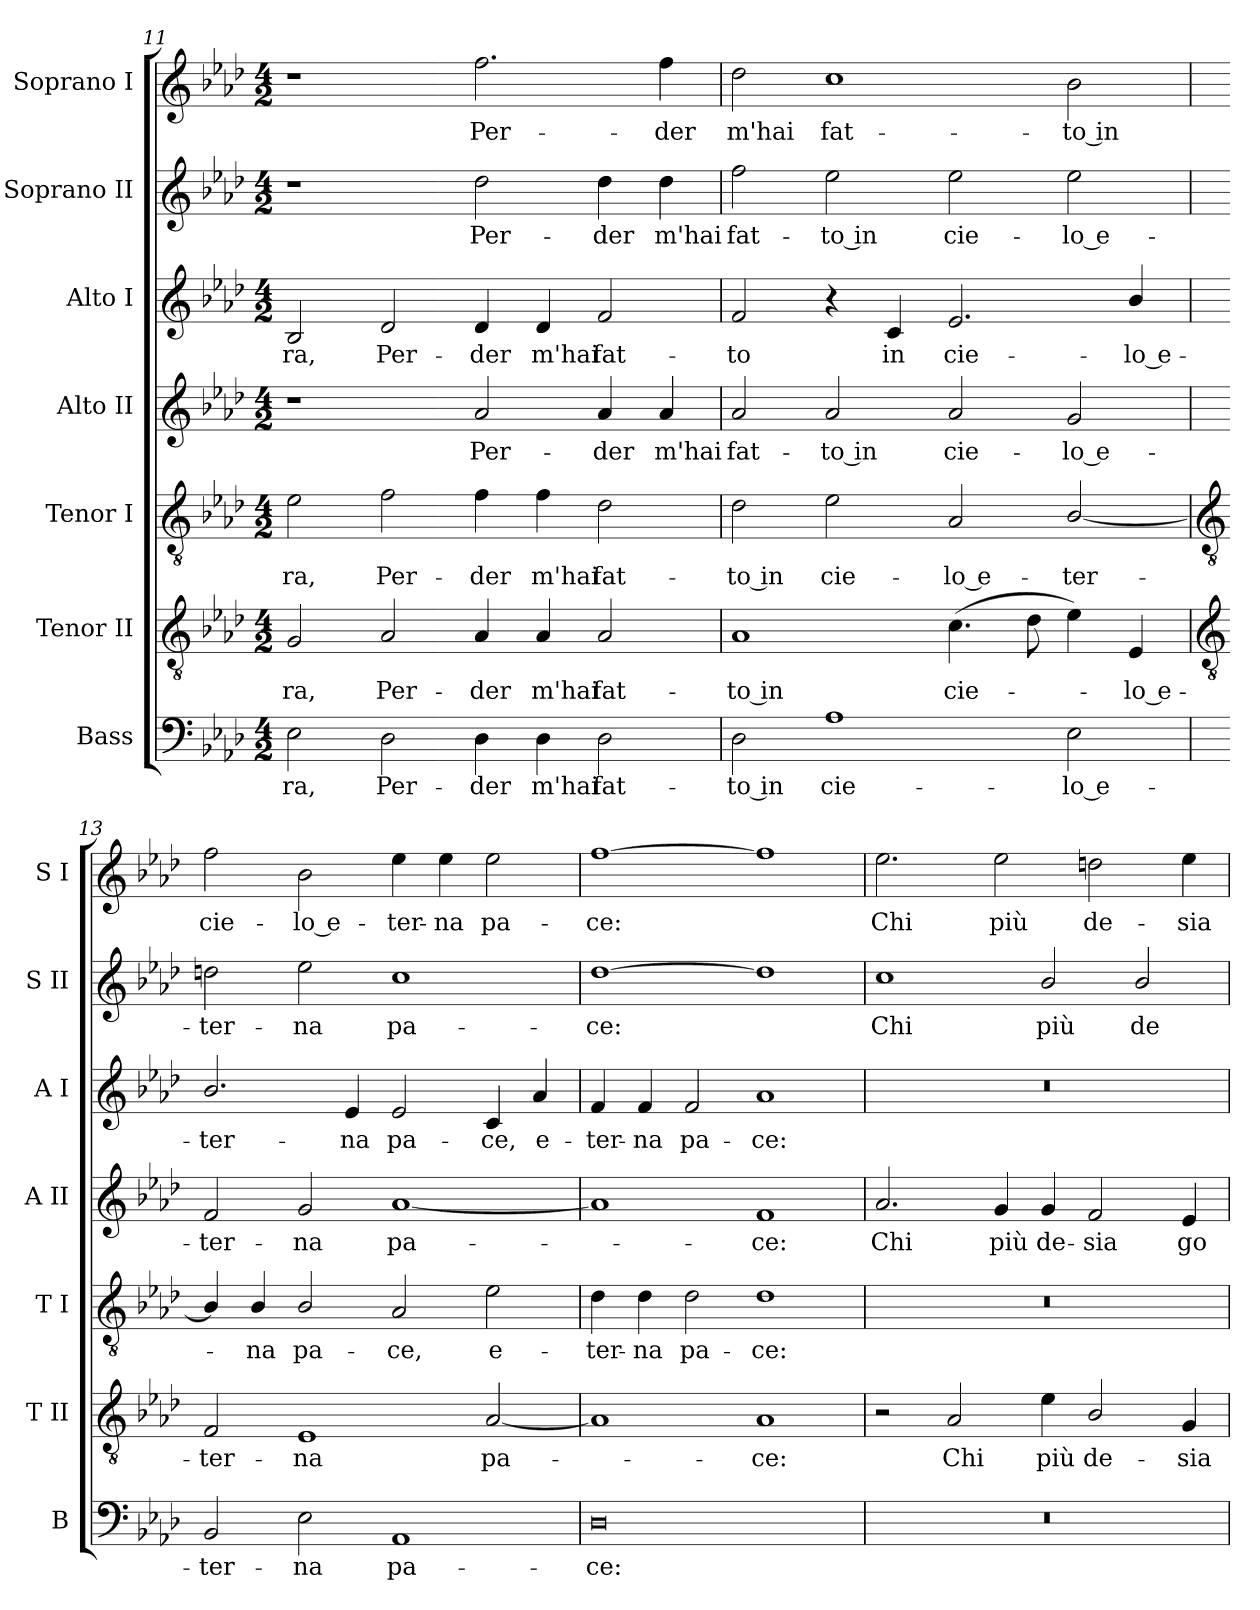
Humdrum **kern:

**kern	**text	**kern	**text	**kern	**text	**kern	**text	**kern	**text	**kern	**text	**kern	**text
*part7	*part7	*part6	*part6	*part5	*part5	*part4	*part4	*part3	*part3	*part2	*part2	*part1	*part1
*staff7	*staff7	*staff6	*staff6	*staff5	*staff5	*staff4	*staff4	*staff3	*staff3	*staff2	*staff2	*staff1	*staff1
*I"Bass	*	*I"Tenor II	*	*I"Tenor I	*	*I"Alto II	*	*I"Alto I	*	*I"Soprano II	*	*I"Soprano I	*
*I'B	*	*I'T II	*	*I'T I	*	*I'A II	*	*I'A I	*	*I'S II	*	*I'S I	*
*clefF4	*	*clefGv2	*	*clefGv2	*	*clefG2	*	*clefG2	*	*clefG2	*	*clefG2	*
*k[b-e-a-d-]	*	*k[b-e-a-d-]	*	*k[b-e-a-d-]	*	*k[b-e-a-d-]	*	*k[b-e-a-d-]	*	*k[b-e-a-d-]	*	*k[b-e-a-d-]	*
*A-:	*	*A-:	*	*A-:	*	*A-:	*	*A-:	*	*A-:	*	*A-:	*
*M4/2	*	*M4/2	*	*M4/2	*	*M4/2	*	*M4/2	*	*M4/2	*	*M4/2	*
=11	=11	=11	=11	=11	=11	=11	=11	=11	=11	=11	=11	=11	=11
!	!LO:LY:b	!	!LO:LY:b	!	!LO:LY:b	!	!	!	!LO:LY:b	!	!	!	!
2E-	-ra,	2G	-ra,	2e-	ra,	1r	.	2B-	-ra,	1r	.	1r	.
!	!LO:LY:b	!	!LO:LY:b	!	!LO:LY:b	!	!	!	!LO:LY:b	!	!	!	!
2D-	Per-	2A-	Per-	2f	Per-	.	.	2d-	Per-	.	.	.	.
!	!LO:LY:b	!	!LO:LY:b	!	!LO:LY:b	!	!LO:LY:b	!	!LO:LY:b	!	!LO:LY:b	!	!LO:LY:b
4D-	-der	4A-	-der	4f	-der	2a-	Per-	4d-	-der	2dd-	Per-	2.ff	Per-
!	!LO:LY:b	!	!LO:LY:b	!	!LO:LY:b	!	!	!	!LO:LY:b	!	!	!	!
4D-	m'hai	4A-	m'hai	4f	m'hai	.	.	4d-	m'hai	.	.	.	.
!	!LO:LY:b	!	!LO:LY:b	!	!LO:LY:b	!	!LO:LY:b	!	!LO:LY:b	!	!LO:LY:b	!	!
2D-	fat-	2A-	fat-	2d-	fat-	4a-	-der	2f	fat-	4dd-	-der	.	.
!	!	!	!	!	!	!	!LO:LY:b	!	!	!	!LO:LY:b	!	!LO:LY:b
.	.	.	.	.	.	4a-	m'hai	.	.	4dd-	m'hai	4ff	-der
=12	=12	=12	=12	=12	=12	=12	=12	=12	=12	=12	=12	=12	=12
!	!LO:LY:b	!	!LO:LY:b	!	!LO:LY:b	!	!LO:LY:b	!	!LO:LY:b	!	!LO:LY:b	!	!LO:LY:b
2D-	-to in	1A-	-to in	2d-	-to in	2a-	fat-	2f	-to	2ff	fat-	2dd-	m'hai
!	!LO:LY:b	!	!	!	!LO:LY:b	!	!LO:LY:b	!	!	!	!LO:LY:b	!	!LO:LY:b
1A-	cie-	.	.	2e-	cie-	2a-	-to in	4r	.	2ee-	-to in	1cc	fat-
!	!	!	!	!	!	!	!	!	!LO:LY:b	!	!	!	!
.	.	.	.	.	.	.	.	4c	in	.	.	.	.
!	!	!	!LO:LY:b	!	!LO:LY:b	!	!LO:LY:b	!	!LO:LY:b	!	!LO:LY:b	!	!
.	.	(>4.c	cie-	2A-	-lo e-	2a-	cie-	2.e-	cie-	2ee-	cie-	.	.
.	.	8d-	.	.	.	.	.	.	.	.	.	.	.
!	!LO:LY:b	!	!	!	!LO:LY:b	!	!LO:LY:b	!	!	!	!LO:LY:b	!	!LO:LY:b
2E-	-lo e-	4e-)	.	[2B-/	-ter-	2g	-lo e-	.	.	2ee-	-lo e-	2b-	-to in
!	!	!	!LO:LY:b	!	!	!	!	!	!LO:LY:b	!	!	!	!
.	.	4E-	lo e-	.	.	.	.	4b-/	-lo e-	.	.	.	.
!!LO:LB:g=z
=13	=13	=13	=13	=13	=13	=13	=13	=13	=13	=13	=13	=13	=13
*	*	*clefGv2	*	*clefGv2	*	*	*	*	*	*	*	*	*
!	!LO:LY:b	!	!LO:LY:b	!	!	!	!LO:LY:b	!	!LO:LY:b	!	!LO:LY:b	!	!LO:LY:b
2BB-	-ter-	2F	-ter-	4B-/]	.	2f	-ter-	2.b-/	-ter-	2ddn	-ter-	2ff	cie-
!	!	!	!	!	!LO:LY:b	!	!	!	!	!	!	!	!
.	.	.	.	4B-/	na	.	.	.	.	.	.	.	.
!	!LO:LY:b	!	!LO:LY:b	!	!LO:LY:b	!	!LO:LY:b	!	!	!	!LO:LY:b	!	!LO:LY:b
2E-	-na	1E-	-na	2B-/	pa-	2g	-na	.	.	2ee-	-na	2b-	-lo e-
!	!	!	!	!	!	!	!	!	!LO:LY:b	!	!	!	!
.	.	.	.	.	.	.	.	4e-	-na	.	.	.	.
!	!LO:LY:b	!	!	!	!LO:LY:b	!	!LO:LY:b	!	!LO:LY:b	!	!LO:LY:b	!	!LO:LY:b
1AA-	pa-	.	.	2A-	-ce,	[1a-	pa-	2e-	pa-	1cc	pa-	4ee-	-ter-
!	!	!	!	!	!	!	!	!	!	!	!	!	!LO:LY:b
.	.	.	.	.	.	.	.	.	.	.	.	4ee-	-na
!	!	!	!LO:LY:b	!	!LO:LY:b	!	!	!	!LO:LY:b	!	!	!	!LO:LY:b
.	.	[2A-	pa-	2e-	e-	.	.	4c	-ce,	.	.	2ee-	pa-
!	!	!	!	!	!	!	!	!	!LO:LY:b	!	!	!	!
.	.	.	.	.	.	.	.	4a-	e-	.	.	.	.
=14	=14	=14	=14	=14	=14	=14	=14	=14	=14	=14	=14	=14	=14
!	!LO:LY:b	!	!	!	!LO:LY:b	!	!	!	!LO:LY:b	!	!LO:LY:b	!	!LO:LY:b
0D-	-ce:	1A-]	.	4d-	-ter-	1a-]	.	4f	-ter-	[1dd-	-ce:	[1ff	-ce:
!	!	!	!	!	!LO:LY:b	!	!	!	!LO:LY:b	!	!	!	!
.	.	.	.	4d-	-na	.	.	4f	-na	.	.	.	.
!	!	!	!	!	!LO:LY:b	!	!	!	!LO:LY:b	!	!	!	!
.	.	.	.	2d-	pa-	.	.	2f	pa-	.	.	.	.
!	!	!	!LO:LY:b	!	!LO:LY:b	!	!LO:LY:b	!	!LO:LY:b	!	!	!	!
.	.	1A-	ce:	1d-	-ce:	1f	ce:	1a-	-ce:	1dd-]	.	1ff]	.
=15	=15	=15	=15	=15	=15	=15	=15	=15	=15	=15	=15	=15	=15
!	!	!	!	!	!	!	!LO:LY:b	!	!	!	!LO:LY:b	!	!LO:LY:b
0r	.	2r	.	0r	.	2.a-	Chi	0r	.	1cc	Chi	2.ee-	Chi
!	!	!	!LO:LY:b	!	!	!	!	!	!	!	!	!	!
.	.	2A-	Chi	.	.	.	.	.	.	.	.	.	.
!	!	!	!	!	!	!	!LO:LY:b	!	!	!	!	!	!LO:LY:b
.	.	.	.	.	.	4g	più	.	.	.	.	2ee-	più
!	!	!	!LO:LY:b	!	!	!	!LO:LY:b	!	!	!	!LO:LY:b	!	!
.	.	4e-	più	.	.	4g	de-	.	.	2b-/	più	.	.
!	!	!	!LO:LY:b	!	!	!	!LO:LY:b	!	!	!	!	!	!LO:LY:b
.	.	2B-/	de-	.	.	2f	-sia	.	.	.	.	2ddn	de-
!	!	!	!	!	!	!	!	!	!	!	!LO:LY:b	!	!
.	.	.	.	.	.	.	.	.	.	2b-/	de-	.	.
!	!	!	!LO:LY:b	!	!	!	!LO:LY:b	!	!	!	!	!	!LO:LY:b
.	.	4G	-sia	.	.	4e-	go-	.	.	.	.	4ee-	-sia
=	=	=	=	=	=	=	=	=	=	=	=	=	=
*-	*-	*-	*-	*-	*-	*-	*-	*-	*-	*-	*-	*-	*-
